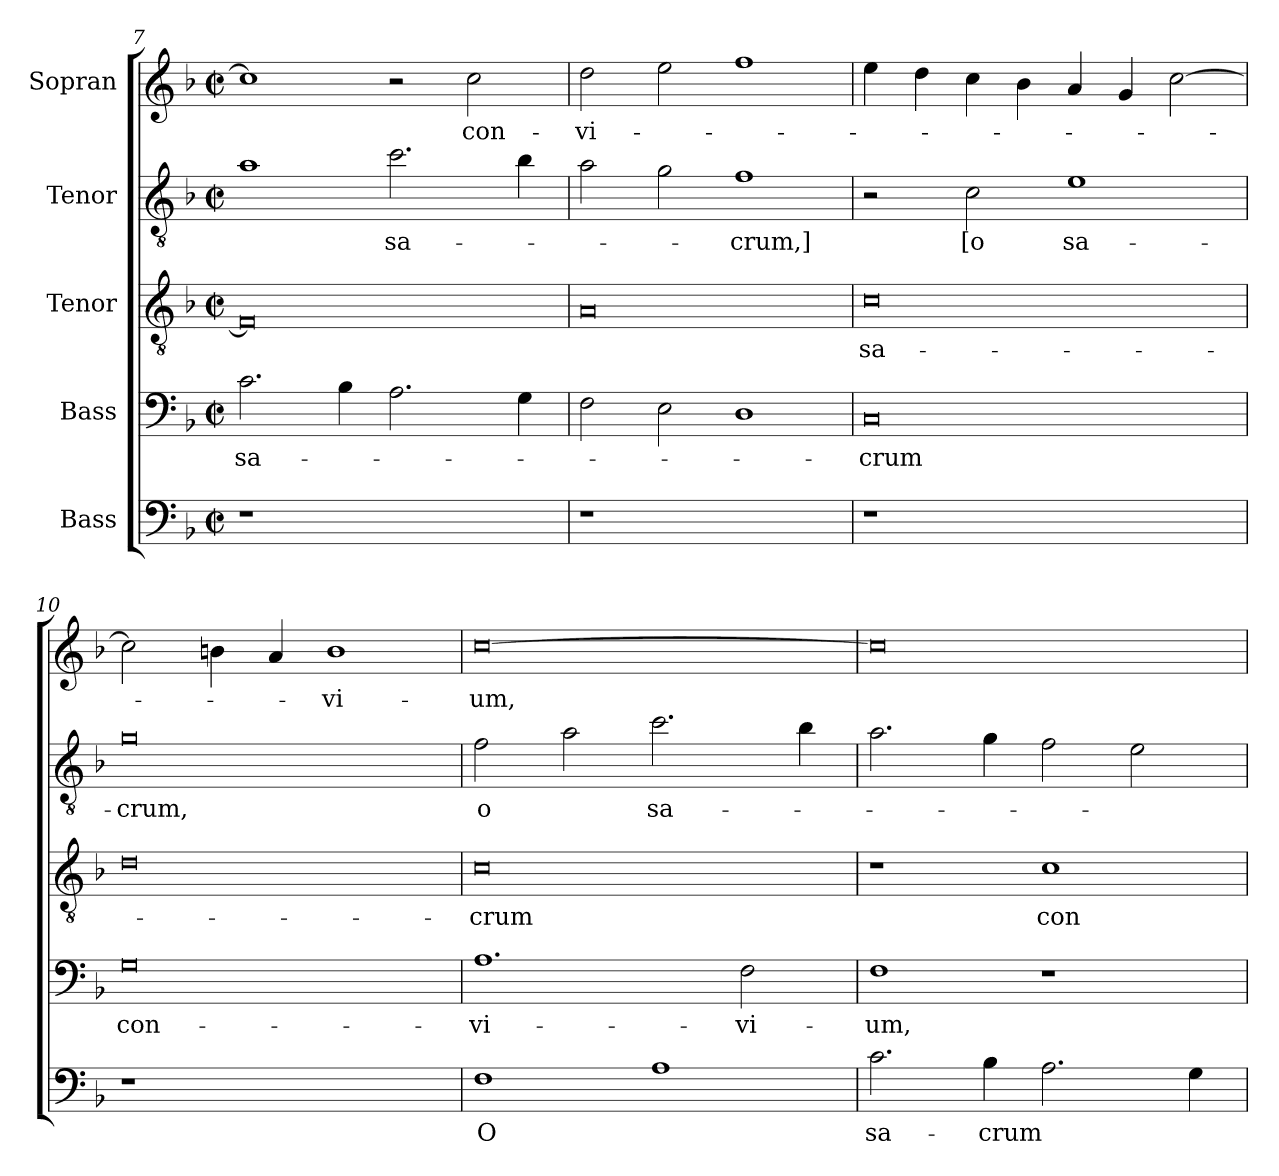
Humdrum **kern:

**kern	**text	**kern	**text	**kern	**text	**kern	**text	**kern	**text
*part5	*part5	*part4	*part4	*part3	*part3	*part2	*part2	*part1	*part1
*staff5	*staff5	*staff4	*staff4	*staff3	*staff3	*staff2	*staff2	*staff1	*staff1
*I"Bass	*	*I"Bass	*	*I"Tenor	*	*I"Tenor	*	*I"Sopran	*
!!LO:LB:g=z
*clefF4	*	*clefF4	*	*clefGv2	*	*clefGv2	*	*clefG2	*
*	*	*	*	*ITrd7c12	*	*ITrd7c12	*	*	*
*k[b-]	*	*k[b-]	*	*k[b-]	*	*k[b-]	*	*k[b-]	*
*F:	*	*F:	*	*F:	*	*F:	*	*F:	*
*M2/2	*	*M2/2	*	*M2/2	*	*M2/2	*	*M2/2	*
*met(c|)	*	*met(c|)	*	*met(c|)	*	*met(c|)	*	*met(c|)	*
=7	=7	=7	=7	=7	=7	=7	=7	=7	=7
!LO:N:vis=1	!	!	!	!	!	!	!	!	!
!	!	!	!LO:LY:b:color=#000000	!	!	!	!	!	!
1r	.	2.ci\	sa-	0FFi]	.	1Ai	.	1cci]	.
.	.	4B-i\	.	.	.	.	.	.	.
!	!	!	!	!	!	!	!LO:LY:b:color=#000000	!	!
1ryy	.	2.Ai\	.	.	.	2.ci\	sa-	2r	.
!	!	!	!	!	!	!	!	!	!LO:LY:b:color=#000000
.	.	.	.	.	.	.	.	2cci\	con-
.	.	4Gi\	.	.	.	4B-i\	.	.	.
=8	=8	=8	=8	=8	=8	=8	=8	=8	=8
!LO:N:vis=1	!	!	!	!	!	!	!	!	!
!	!	!	!	!	!	!	!	!	!LO:LY:b:color=#000000
1r	.	2Fi\	.	0AAi	.	2Ai\	.	2ddi\	-vi-
.	.	2Ei\	.	.	.	2Gi\	.	2eei\	.
!	!	!	!	!	!	!	!LO:LY:b:color=#000000	!	!
1ryy	.	1Di	.	.	.	1Fi	-crum,]	1ffi	.
=9	=9	=9	=9	=9	=9	=9	=9	=9	=9
!LO:N:vis=1	!	!	!	!	!	!	!	!	!
!	!	!	!LO:LY:b:color=#000000	!	!	!	!	!	!
!	!	!	!	!	!LO:LY:b:color=#000000	!	!	!	!
1r	.	0Ci	-crum	0Ci	sa-	2r	.	4eei\	.
.	.	.	.	.	.	.	.	4ddi\	.
!	!	!	!	!	!	!	!LO:LY:b:color=#000000	!	!
.	.	.	.	.	.	2Ci\	[o	4cci\	.
.	.	.	.	.	.	.	.	4b-i\	.
!	!	!	!	!	!	!	!LO:LY:b:color=#000000	!	!
1ryy	.	.	.	.	.	1Ei	sa-	4ai/	.
.	.	.	.	.	.	.	.	4gi/	.
.	.	.	.	.	.	.	.	[>2cci\	.
=10	=10	=10	=10	=10	=10	=10	=10	=10	=10
!LO:N:vis=1	!	!	!	!	!	!	!	!	!
!	!	!	!LO:LY:b:color=#000000	!	!	!	!	!	!
!	!	!	!	!	!	!	!LO:LY:b:color=#000000	!	!
1r	.	0Gi	con-	0Di	.	0Gi	-crum,	2cci\]	.
.	.	.	.	.	.	.	.	4bni\	.
.	.	.	.	.	.	.	.	4ai/	.
!	!	!	!	!	!	!	!	!	!LO:LY:b:color=#000000
1ryy	.	.	.	.	.	.	.	1bi	-vi-
=11	=11	=11	=11	=11	=11	=11	=11	=11	=11
!	!LO:LY:b:color=#000000	!	!	!	!	!	!	!	!
!	!	!	!LO:LY:b:color=#000000	!	!	!	!	!	!
!	!	!	!	!	!LO:LY:b:color=#000000	!	!	!	!
!	!	!	!	!	!	!	!LO:LY:b:color=#000000	!	!
!	!	!	!	!	!	!	!	!	!LO:LY:b:color=#000000
1Fi	O	1.Ai	-vi-	0Ci	-crum	2Fi\	o	[>0cci	-um,
.	.	.	.	.	.	2Ai\	.	.	.
!	!	!	!	!	!	!	!LO:LY:b:color=#000000	!	!
1Ai	.	.	.	.	.	2.ci\	sa-	.	.
!	!	!	!LO:LY:b:color=#000000	!	!	!	!	!	!
.	.	2Fi\	-vi-	.	.	.	.	.	.
.	.	.	.	.	.	4B-i\	.	.	.
=12	=12	=12	=12	=12	=12	=12	=12	=12	=12
!	!LO:LY:b:color=#000000	!	!	!	!	!	!	!	!
!	!	!	!LO:LY:b:color=#000000	!	!	!	!	!	!
2.ci\	sa-	1Fi	-um,	1r	.	2.Ai\	.	0cci]	.
!	!LO:LY:b:color=#000000	!	!	!	!	!	!	!	!
4B-i\	-crum	.	.	.	.	4Gi\	.	.	.
!	!	!	!	!	!LO:LY:b:color=#000000	!	!	!	!
2.Ai\	.	1r	.	1Ci	con-	2Fi\	.	.	.
.	.	.	.	.	.	2Ei\	.	.	.
4Gi\	.	.	.	.	.	.	.	.	.
=	=	=	=	=	=	=	=	=	=
*-	*-	*-	*-	*-	*-	*-	*-	*-	*-
